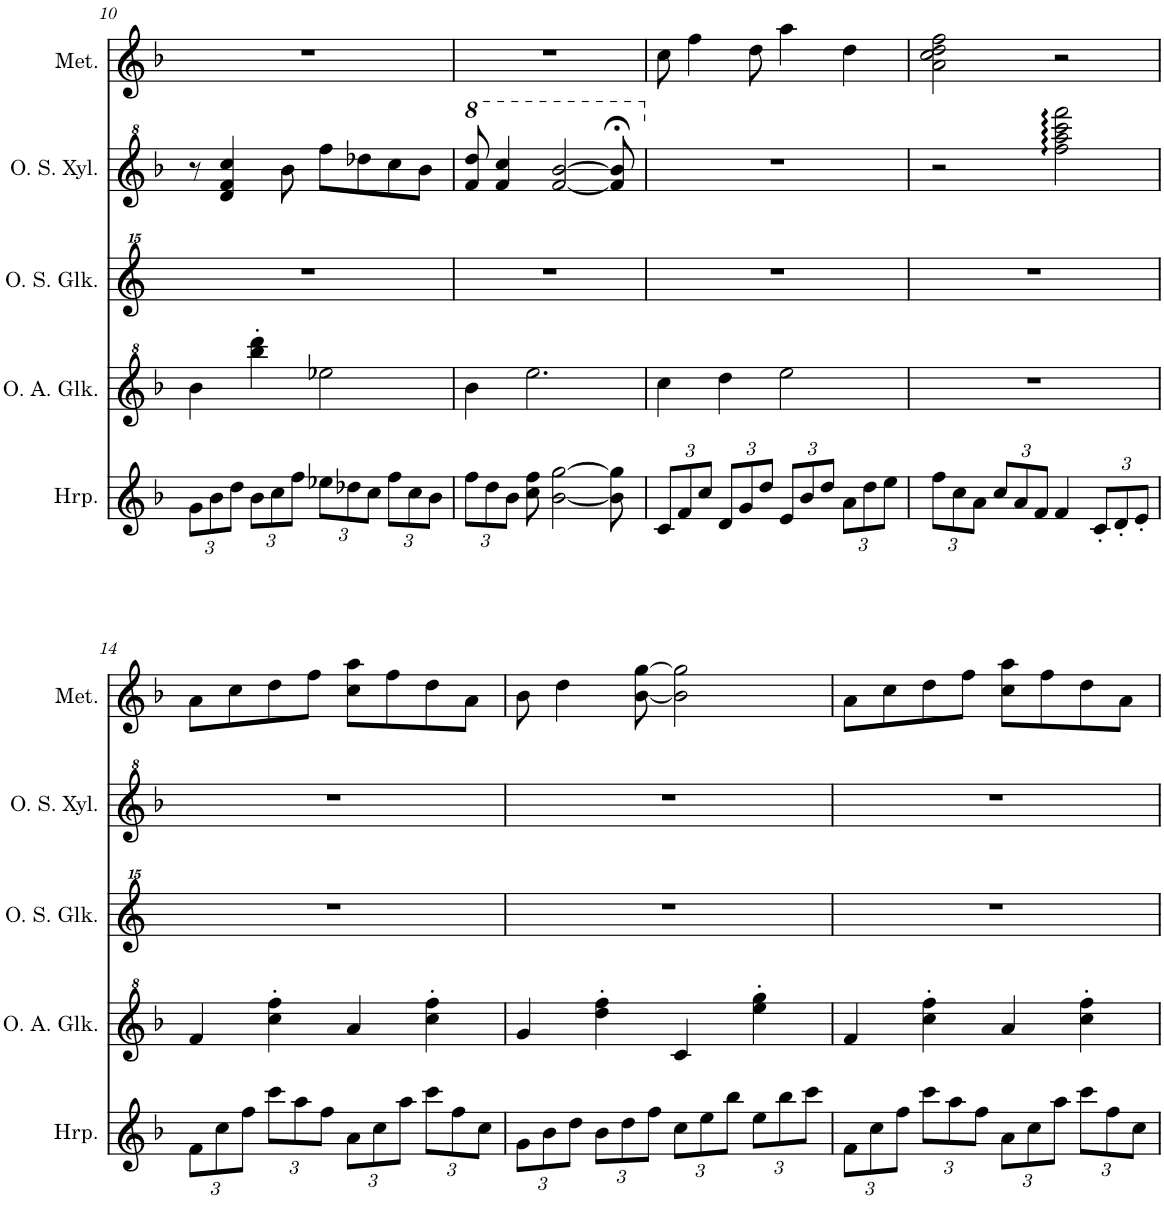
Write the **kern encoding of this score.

**kern	**kern	**kern	**kern	**kern
*part5	*part4	*part3	*part2	*part1
*staff5	*staff4	*staff3	*staff2	*staff1
*I"Harp	*I"Ofu Alto Carillon	*I"Ofu Soprano Carillon	*I"Ofu Soprano Xylophone	*I"Glockenspiel
*I'Hrp.	*	*	*I'O. S. Xyl.	*
!!LO:PB:g=z
*clefG2	*clefG^2	*clefG^^2	*clefG^2	*clefG2
*k[b-]	*k[b-]	*k[]	*k[b-]	*k[b-]
*M4/4	*M4/4	*M4/4	*M4/4	*M4/4
*Xbrackettup	*	*	*	*
=10	=10	=10	=10	=10
12g\L	4bb-\	1r	8r	1r
12b-\	.	.	.	.
.	.	.	4dd/ 4ff/ 4ccc/	.
12dd\J	.	.	.	.
12b-\L	4bbb-\' 4dddd\'	.	.	.
12cc\	.	.	.	.
.	.	.	8bb-\	.
12ff\J	.	.	.	.
12ee-X\L	2eee-X\	.	8fff\L	.
12dd-X\	.	.	.	.
.	.	.	8ddd-X\	.
12cc\J	.	.	.	.
12ff\L	.	.	8ccc\	.
12cc\	.	.	.	.
.	.	.	8bb-\J	.
12b-\J	.	.	.	.
=11	=11	=11	=11	=11
*	*	*	*8va	*
12ff\L	4bb-\	1r	8fff/ 8dddd/	1r
12dd\	.	.	.	.
.	.	.	4fff/ 4cccc/	.
12b-\J	.	.	.	.
8cc\ 8ff\	2.eee\	.	.	.
[2b-\ [2gg\	.	.	[2fff/ [2bbb-/	.
8b-\] 8gg\]	.	.	8fff/];< 8bbb-/];<	.
=12	=12	=12	=12	=12
*	*	*	*X8va	*
12c/L	4ccc\	1r	1r	8cc\
12f/	.	.	.	.
.	.	.	.	4ff\
12cc/J	.	.	.	.
12d/L	4ddd\	.	.	.
12g/	.	.	.	.
.	.	.	.	8dd\
12dd/J	.	.	.	.
12e/L	2eee\	.	.	4aa\
12b-/	.	.	.	.
12dd/J	.	.	.	.
12a\L	.	.	.	4dd\
12dd\	.	.	.	.
12ee\J	.	.	.	.
=13	=13	=13	=13	=13
12ff\L	1r	1r	2r	2a\ 2cc\ 2dd\ 2ff\
12cc\	.	.	.	.
12a\J	.	.	.	.
12cc/L	.	.	.	.
12a/	.	.	.	.
12f/J	.	.	.	.
4f/	.	.	2fff\: 2aaa\: 2cccc\: 2ffff\:	2r
12c'/L	.	.	.	.
12d'/	.	.	.	.
12e'/J	.	.	.	.
!!LO:LB:g=z
=14	=14	=14	=14	=14
12f\L	4ff/	1r	1r	8a\L
12cc\	.	.	.	.
.	.	.	.	8cc\
12ff\J	.	.	.	.
12ccc\L	4ccc\' 4fff\'	.	.	8dd\
12aa\	.	.	.	.
.	.	.	.	8ff\J
12ff\J	.	.	.	.
12a\L	4aa/	.	.	8cc\ 8aa\L
12cc\	.	.	.	.
.	.	.	.	8ff\
12aa\J	.	.	.	.
12ccc\L	4ccc\' 4fff\'	.	.	8dd\
12ff\	.	.	.	.
.	.	.	.	8a\J
12cc\J	.	.	.	.
=15	=15	=15	=15	=15
12g\L	4gg/	1r	1r	8b-\
12b-\	.	.	.	.
.	.	.	.	4dd\
12dd\J	.	.	.	.
12b-\L	4ddd\' 4fff\'	.	.	.
12dd\	.	.	.	.
.	.	.	.	[8b-\ [8gg\
12ff\J	.	.	.	.
12cc\L	4cc/	.	.	2b-\] 2gg\]
12ee\	.	.	.	.
12bb-\J	.	.	.	.
12ee\L	4eee\' 4ggg\'	.	.	.
12bb-\	.	.	.	.
12ccc\J	.	.	.	.
=16	=16	=16	=16	=16
12f\L	4ff/	1r	1r	8a\L
12cc\	.	.	.	.
.	.	.	.	8cc\
12ff\J	.	.	.	.
12ccc\L	4ccc\' 4fff\'	.	.	8dd\
12aa\	.	.	.	.
.	.	.	.	8ff\J
12ff\J	.	.	.	.
12a\L	4aa/	.	.	8cc\ 8aa\L
12cc\	.	.	.	.
.	.	.	.	8ff\
12aa\J	.	.	.	.
12ccc\L	4ccc\' 4fff\'	.	.	8dd\
12ff\	.	.	.	.
.	.	.	.	8a\J
12cc\J	.	.	.	.
=	=	=	=	=
*-	*-	*-	*-	*-
